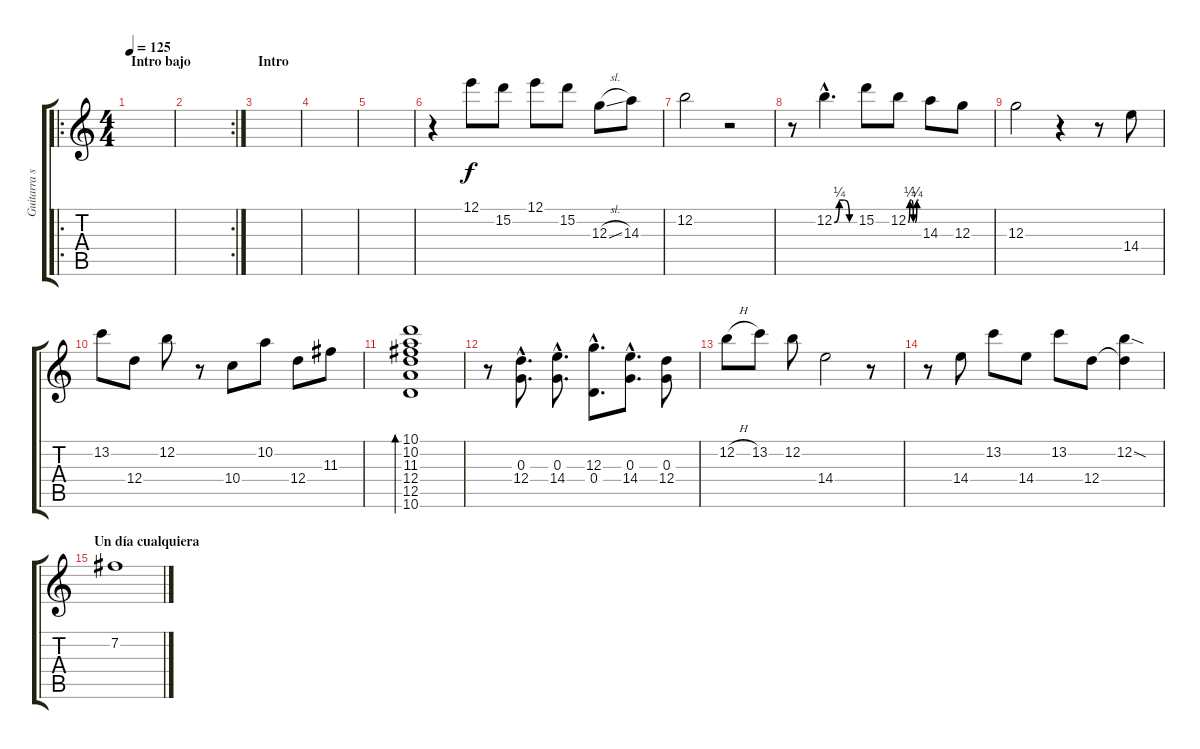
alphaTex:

\track ("Guitarra solista" "Guitarra s") {instrument acousticguitarsteel}
\staff {score tabs}
\tuning (E4 B3 G3 D3 A2 E2) {hide}
\ro
\ts (4 4)
\section ("" "Intro bajo")
\tempo 125
\clef g2
\ks c
|
\rc 2
|
\section ("" "Intro")
|
|
|
r.4 12.1.8 15.2.8 12.1.8 15.2.8 12.3{sl}.8 14.3.8 |
12.2.2 r.2 |
r.8 12.2{be (custom 0 0 15 1 30 1 45 0 60 0) hac}.4{d} 15.2.8 12.2{be (custom 0 0 10 1 20 1 30 0 40 0 50 1 60 1)}.8 14.3.8 12.3.8 |
12.3.2 r.4 r.8 14.4.8 |
13.2.8 12.4.8 12.2.8 r.8 10.4.8 10.2.8 12.4.8 11.3.8 |
(10.1 10.2 11.3 12.4 12.5 10.6).1{bd 60} |
r.8 (0.3{hac} 12.4{hac}).8{d} (0.3{hac} 14.4{hac}).8{d} (12.3{hac} 0.4{hac}).8{d} (0.3{hac} 14.4{hac}).8{d} (0.3 12.4).8 |
12.2{h}.8 13.2.8 12.2.8 14.4.2 r.8 |
r.8 14.4.8 13.2.8 14.4.8 13.2.8 12.4.8 (12.2{sod} 12.4{t}).4 |
\section ("" "Un día cualquiera")
7.2.1
